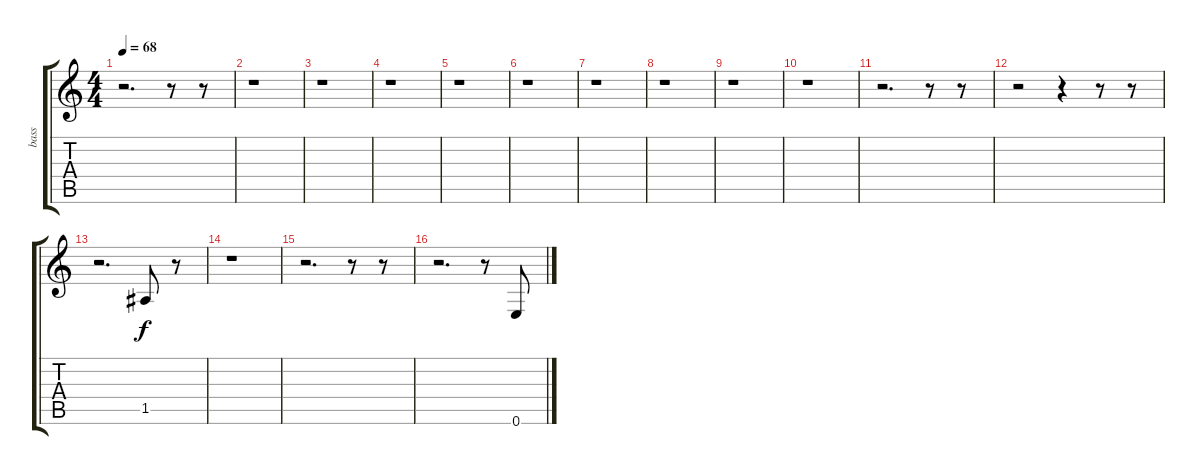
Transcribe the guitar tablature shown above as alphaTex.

\track ("bass" "bass") {instrument electricbassfinger}
\staff {score tabs}
\tuning (E4 B3 G3 D3 A2 E2) {hide}
\ts (4 4)
\tempo 68
\clef g2
\ks c
r.2{d dy f} r.8 r.8 |
r.1 |
r.1 |
r.1 |
r.1 |
r.1 |
r.1 |
r.1 |
r.1 |
r.1 |
r.2{d} r.8 r.8 |
r.2 r.4 r.8 r.8 |
r.2{d} 1.5.8 r.8 |
r.1 |
r.2{d} r.8 r.8 |
r.2{d} r.8 0.6.8
